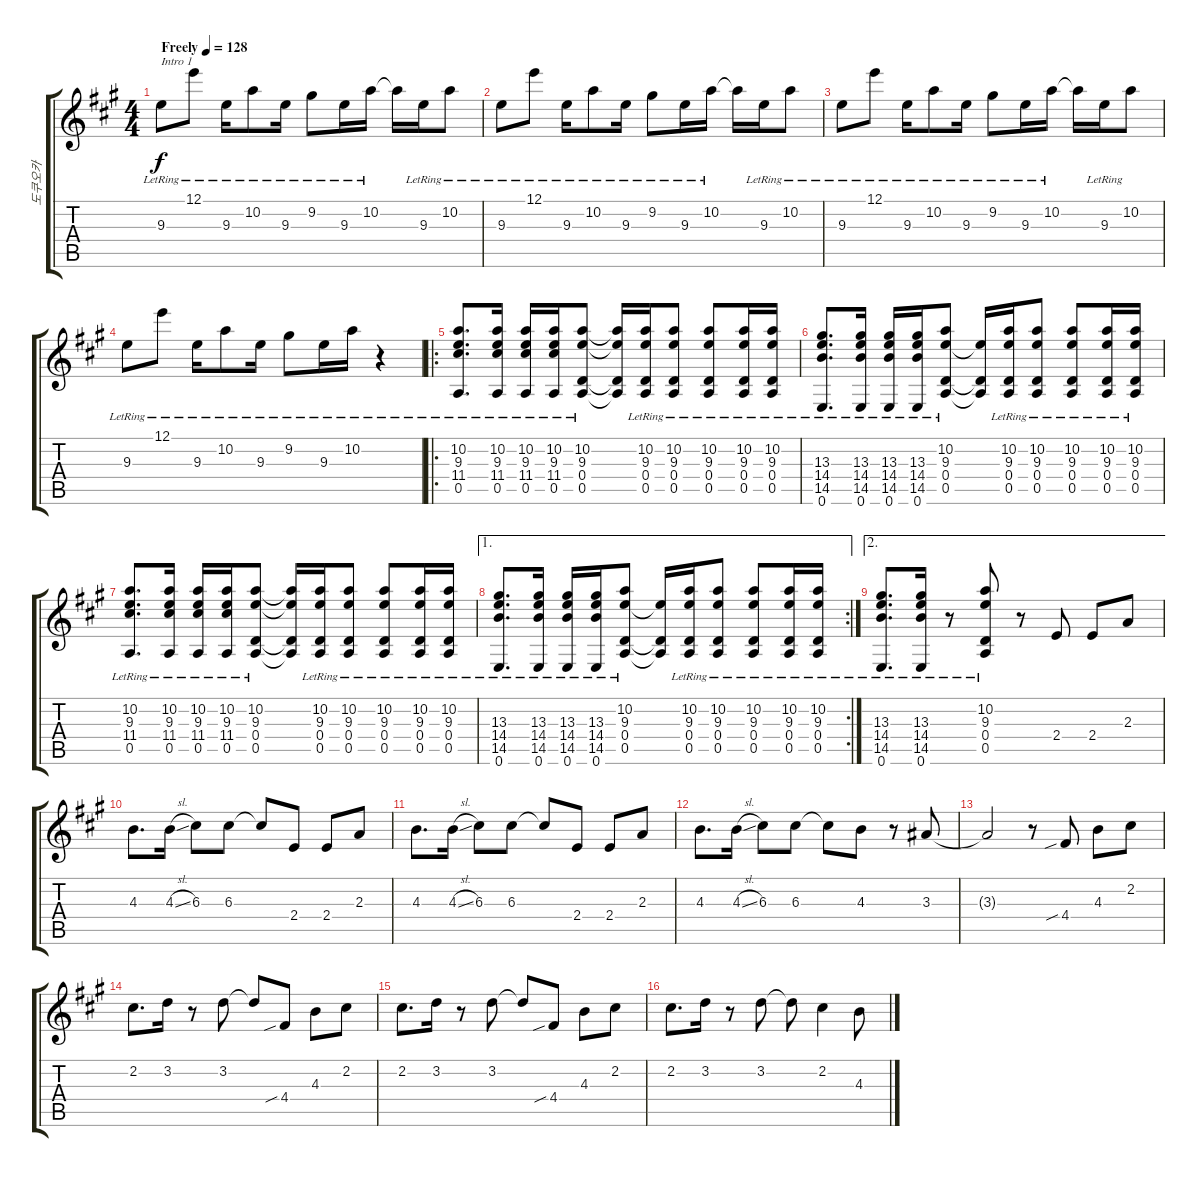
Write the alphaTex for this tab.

\track ("도쿠오카" "도쿠오카") {instrument acousticguitarsteel}
\staff {score tabs}
\tuning (E4 B3 G3 D3 A2 E2) {hide}
\ts (4 4)
\tempo (128 "Freely")
\clef g2
\ks a
9.3{lr}.8{txt "Intro 1" dy f instrument acousticguitarsteel} 12.1{lr}.8 9.3{lr}.16 10.2{lr}.8 9.3{lr}.16 9.2{lr}.8 9.3{lr}.16 10.2{lr}.16 10.2{t}.16 9.3{lr}.16 10.2{lr}.8 |
9.3{lr}.8 12.1{lr}.8 9.3{lr}.16 10.2{lr}.8 9.3{lr}.16 9.2{lr}.8 9.3{lr}.16 10.2{lr}.16 10.2{t}.16 9.3{lr}.16 10.2{lr}.8 |
9.3{lr}.8 12.1{lr}.8 9.3{lr}.16 10.2{lr}.8 9.3{lr}.16 9.2{lr}.8 9.3{lr}.16 10.2{lr}.16 10.2{t}.16 9.3{lr}.16 10.2{lr}.8 |
9.3{lr}.8 12.1{lr}.8 9.3{lr}.16 10.2{lr}.8 9.3{lr}.16 9.2{lr}.8 9.3{lr}.16 10.2{lr}.16 r.4 |
\ro
(10.2{lr} 9.3{lr} 11.4{lr} 0.5{lr}).8{d} (10.2{lr} 9.3{lr} 11.4{lr} 0.5{lr}).16 (10.2{lr} 9.3{lr} 11.4{lr} 0.5{lr}).16 (10.2{lr} 9.3{lr} 11.4{lr} 0.5{lr}).16 (10.2{lr} 9.3{lr} 0.4{lr} 0.5{lr}).8 (10.2{t} 9.3{t} 0.4{t} 0.5{t}).16 (10.2{lr} 9.3{lr} 0.4{lr} 0.5{lr}).16 (10.2{lr} 9.3{lr} 0.4{lr} 0.5{lr}).8 (10.2{lr} 9.3{lr} 0.4{lr} 0.5{lr}).8 (10.2{lr} 9.3{lr} 0.4{lr} 0.5{lr}).16 (10.2{lr} 9.3{lr} 0.4{lr} 0.5{lr}).16 |
(13.3{lr} 14.4{lr} 14.5{lr} 0.6{lr}).8{d} (13.3{lr} 14.4{lr} 14.5{lr} 0.6{lr}).16 (13.3{lr} 14.4{lr} 14.5{lr} 0.6{lr}).16 (13.3{lr} 14.4{lr} 14.5{lr} 0.6{lr}).16 (10.2{lr} 9.3{lr} 0.4{lr} 0.5{lr}).8 (9.3{t} 0.4{t} 0.5{t}).16 (10.2{lr} 9.3{lr} 0.4{lr} 0.5{lr}).16 (10.2{lr} 9.3{lr} 0.4{lr} 0.5{lr}).8 (10.2{lr} 9.3{lr} 0.4{lr} 0.5{lr}).8 (10.2{lr} 9.3{lr} 0.4{lr} 0.5{lr}).16 (10.2{lr} 9.3{lr} 0.4{lr} 0.5{lr}).16 |
(10.2{lr} 9.3{lr} 11.4{lr} 0.5{lr}).8{d} (10.2{lr} 9.3{lr} 11.4{lr} 0.5{lr}).16 (10.2{lr} 9.3{lr} 11.4{lr} 0.5{lr}).16 (10.2{lr} 9.3{lr} 11.4{lr} 0.5{lr}).16 (10.2{lr} 9.3{lr} 0.4{lr} 0.5{lr}).8 (10.2{t} 9.3{t} 0.4{t} 0.5{t}).16 (10.2{lr} 9.3{lr} 0.4{lr} 0.5{lr}).16 (10.2{lr} 9.3{lr} 0.4{lr} 0.5{lr}).8 (10.2{lr} 9.3{lr} 0.4{lr} 0.5{lr}).8 (10.2{lr} 9.3{lr} 0.4{lr} 0.5{lr}).16 (10.2{lr} 9.3{lr} 0.4{lr} 0.5{lr}).16 |
\ae 1
\rc 2
(13.3{lr} 14.4{lr} 14.5{lr} 0.6{lr}).8{d} (13.3{lr} 14.4{lr} 14.5{lr} 0.6{lr}).16 (13.3{lr} 14.4{lr} 14.5{lr} 0.6{lr}).16 (13.3{lr} 14.4{lr} 14.5{lr} 0.6{lr}).16 (10.2{lr} 9.3{lr} 0.4{lr} 0.5{lr}).8 (9.3{t} 0.4{t} 0.5{t}).16 (10.2{lr} 9.3{lr} 0.4{lr} 0.5{lr}).16 (10.2{lr} 9.3{lr} 0.4{lr} 0.5{lr}).8 (10.2{lr} 9.3{lr} 0.4{lr} 0.5{lr}).8 (10.2{lr} 9.3{lr} 0.4{lr} 0.5{lr}).16 (10.2{lr} 9.3{lr} 0.4{lr} 0.5{lr}).16 |
\ae 2
(13.3{lr} 14.4{lr} 14.5{lr} 0.6{lr}).8{d} (13.3{lr} 14.4{lr} 14.5{lr} 0.6{lr}).16 r.8 (10.2{lr} 9.3{lr} 0.4{lr} 0.5{lr}).8 r.8 2.4.8 2.4.8 2.3.8 |
4.3.8{d} 4.3{sl}.16 6.3.8 6.3.8 6.3{t}.8 2.4.8 2.4.8 2.3.8 |
4.3.8{d} 4.3{sl}.16 6.3.8 6.3.8 6.3{t}.8 2.4.8 2.4.8 2.3.8 |
4.3.8{d} 4.3{sl}.16 6.3.8 6.3.8 6.3{t}.8 4.3.8 r.8 3.3.8 |
3.3{t}.2 r.8 4.4{sib}.8 4.3.8 2.2.8 |
2.2.8{d} 3.2.16 r.8 3.2.8 3.2{t}.8 4.4{sib}.8 4.3.8 2.2.8 |
2.2.8{d} 3.2.16 r.8 3.2.8 3.2{t}.8 4.4{sib}.8 4.3.8 2.2.8 |
2.2.8{d} 3.2.16 r.8 3.2.8 3.2{t}.8 2.2.4 4.3.8
